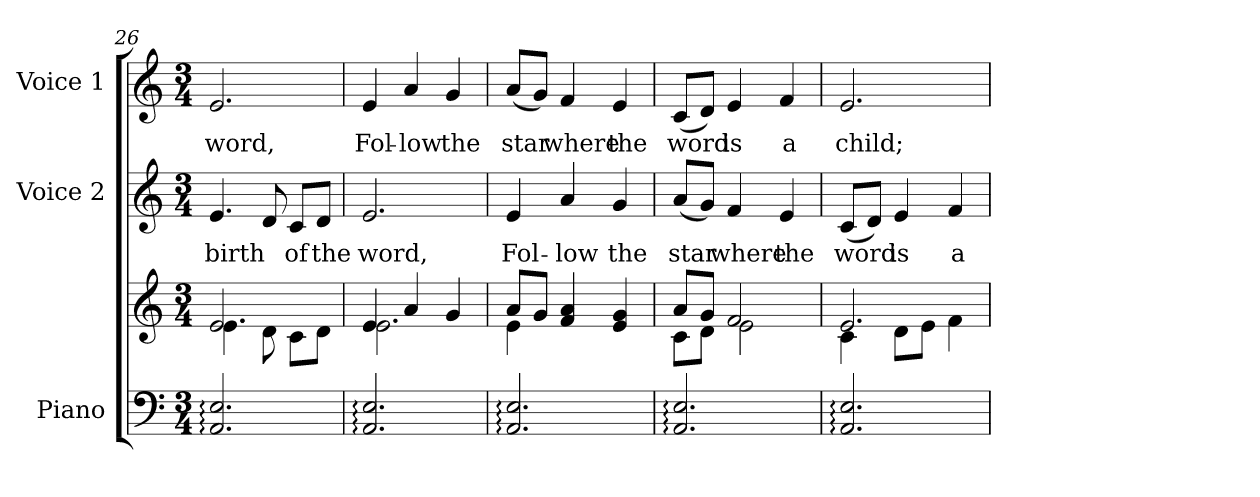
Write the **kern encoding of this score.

**kern	**kern	**kern	**text	**kern	**text
*part3	*part3	*part2	*part2	*part1	*part1
*staff4	*staff3	*staff2	*staff2	*staff1	*staff1
*I"Piano	*	*I"Voice 2	*	*I"Voice 1	*
*I'Pno.	*	*I'Voice	*	*I'Voice	*
*clefF4	*clefG2	*clefG2	*	*clefG2	*
*k[]	*k[]	*k[]	*	*k[]	*
*C:	*C:	*C:	*	*C:	*
*M3/4	*M3/4	*M3/4	*	*M3/4	*
=26	=26	=26	=26	=26	=26
*	*^	*	*	*	*
!	!	!	!	!LO:LY:b:color=#000000	!	!
!	!	!	!	!	!	!LO:LY:b:color=#000000
2.AAi/: 2.Ei:	2.ei/	4.ei\	4.ei/	birth	2.ei/	word,
.	.	8di\	8di/	.	.	.
!	!	!	!	!LO:LY:b:color=#000000	!	!
.	.	8ci\L	8ci/L	of	.	.
!	!	!	!	!LO:LY:b:color=#000000	!	!
.	.	8di\J	8di/J	the	.	.
=27	=27	=27	=27	=27	=27	=27
!	!	!	!	!LO:LY:b:color=#000000	!	!
!	!	!	!	!	!	!LO:LY:b:color=#000000
2.AAi/: 2.Ei:	4ei/	2.ei\	2.ei/	word,	4ei/	Fol-
!	!	!	!	!	!	!LO:LY:b:color=#000000
.	4ai/	.	.	.	4ai/	-low
!	!	!	!	!	!	!LO:LY:b:color=#000000
.	4gi/	.	.	.	4gi/	the
=28	=28	=28	=28	=28	=28	=28
!	!	!	!	!LO:LY:b:color=#000000	!	!
!	!	!	!	!	!	!LO:LY:b:color=#000000
2.AAi/: 2.Ei:	8ai/L	4ei\	4ei/	Fol-	(8ai/L	star
.	8gi/J	.	.	.	8gi/J)	.
!	!	!	!	!LO:LY:b:color=#000000	!	!
!	!	!	!	!	!	!LO:LY:b:color=#000000
.	2ryy	4fi/ 4ai	4ai/	-low	4fi/	where
!	!	!	!	!LO:LY:b:color=#000000	!	!
!	!	!	!	!	!	!LO:LY:b:color=#000000
.	.	4ei/ 4gi	4gi/	the	4ei/	the
!!LO:LB:g=z
=29	=29	=29	=29	=29	=29	=29
!	!	!	!	!LO:LY:b:color=#000000	!	!
!	!	!	!	!	!	!LO:LY:b:color=#000000
2.AAi/: 2.Ei:	8ai/L	8ci\L	(8ai/L	star	(8ci/L	word
.	8gi/J	8di\J	8gi/J)	.	8di/J)	.
!	!	!	!	!LO:LY:b:color=#000000	!	!
!	!	!	!	!	!	!LO:LY:b:color=#000000
.	2fi/	2ei\	4fi/	where	4ei/	is
!	!	!	!	!LO:LY:b:color=#000000	!	!
!	!	!	!	!	!	!LO:LY:b:color=#000000
.	.	.	4ei/	the	4fi/	a
=30	=30	=30	=30	=30	=30	=30
!	!	!	!	!LO:LY:b:color=#000000	!	!
!	!	!	!	!	!	!LO:LY:b:color=#000000
2.AAi/: 2.Ei:	2.ei/	4ci\	(8ci/L	word	2.ei/	child;
.	.	.	8di/J)	.	.	.
!	!	!	!	!LO:LY:b:color=#000000	!	!
.	.	8di\L	4ei/	is	.	.
.	.	8ei\J	.	.	.	.
!	!	!	!	!LO:LY:b:color=#000000	!	!
.	.	4fi\	4fi/	a	.	.
*	*v	*v	*	*	*	*
=	=	=	=	=	=
*-	*-	*-	*-	*-	*-
